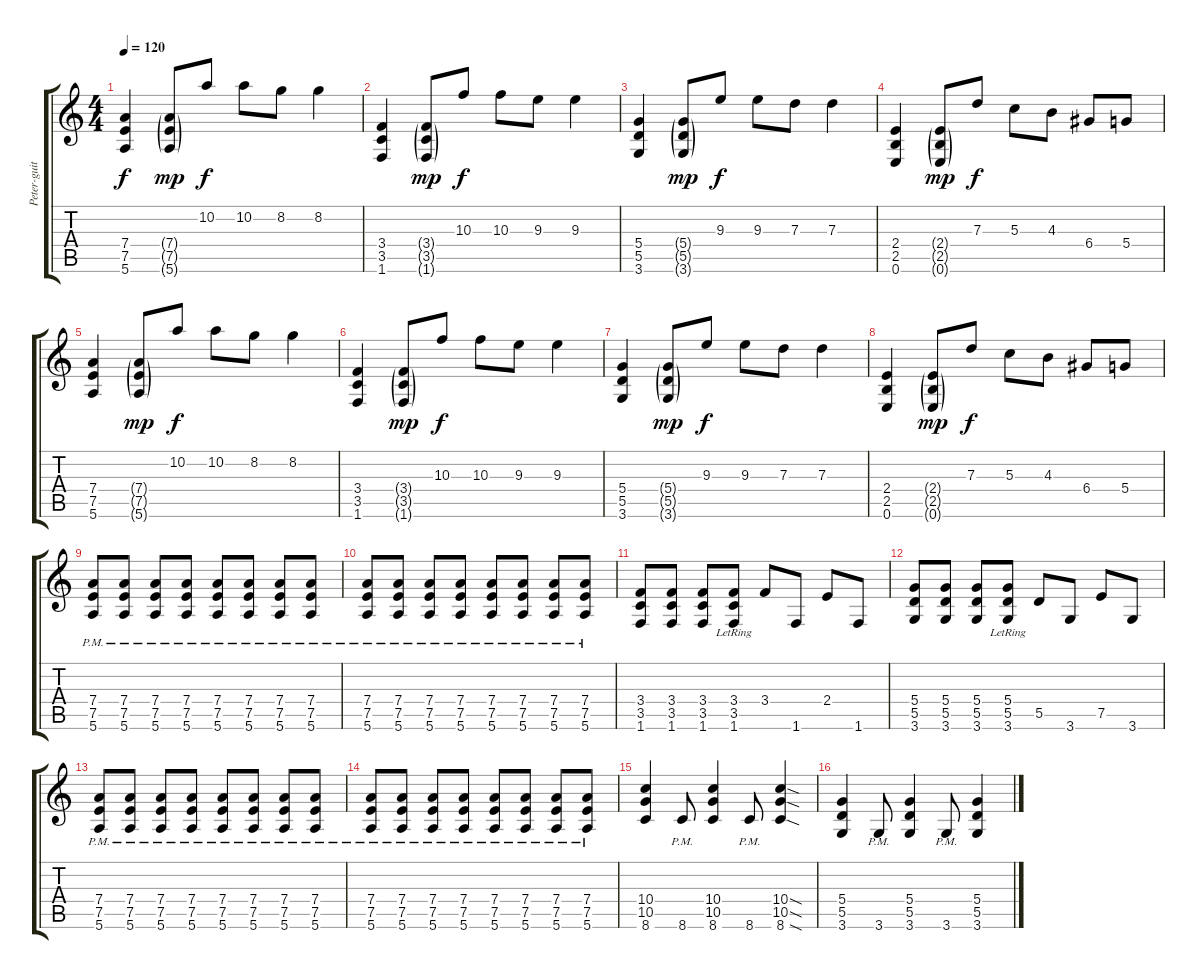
\track ("Peter-guitar" "Peter-guit") {instrument distortionguitar}
\staff {score tabs}
\tuning (E4 B3 G3 D3 A2 E2) {hide}
\ts (4 4)
\tempo 120
\clef g2
\ks c
(7.4 7.5 5.6).4{dy f} (7.4{g} 7.5{g} 5.6{g}).8{dy mp} 10.2.8{dy f} 10.2.8 8.2.8 8.2.4 |
(3.4 3.5 1.6).4 (3.4{g} 3.5{g} 1.6{g}).8{dy mp} 10.3.8{dy f} 10.3.8 9.3.8 9.3.4 |
(5.4 5.5 3.6).4 (5.4{g} 5.5{g} 3.6{g}).8{dy mp} 9.3.8{dy f} 9.3.8 7.3.8 7.3.4 |
(2.4 2.5 0.6).4 (2.4{g} 2.5{g} 0.6{g}).8{dy mp} 7.3.8{dy f} 5.3.8 4.3.8 6.4.8 5.4.8 |
(7.4 7.5 5.6).4 (7.4{g} 7.5{g} 5.6{g}).8{dy mp} 10.2.8{dy f} 10.2.8 8.2.8 8.2.4 |
(3.4 3.5 1.6).4 (3.4{g} 3.5{g} 1.6{g}).8{dy mp} 10.3.8{dy f} 10.3.8 9.3.8 9.3.4 |
(5.4 5.5 3.6).4 (5.4{g} 5.5{g} 3.6{g}).8{dy mp} 9.3.8{dy f} 9.3.8 7.3.8 7.3.4 |
(2.4 2.5 0.6).4 (2.4{g} 2.5{g} 0.6{g}).8{dy mp} 7.3.8{dy f} 5.3.8 4.3.8 6.4.8 5.4.8 |
(7.4{pm} 7.5{pm} 5.6{pm}).8 (7.4{pm} 7.5{pm} 5.6{pm}).8 (7.4{pm} 7.5{pm} 5.6{pm}).8 (7.4{pm} 7.5{pm} 5.6{pm}).8 (7.4{pm} 7.5{pm} 5.6{pm}).8 (7.4{pm} 7.5{pm} 5.6{pm}).8 (7.4{pm} 7.5{pm} 5.6{pm}).8 (7.4{pm} 7.5{pm} 5.6{pm}).8 |
(7.4{pm} 7.5{pm} 5.6{pm}).8 (7.4{pm} 7.5{pm} 5.6{pm}).8 (7.4{pm} 7.5{pm} 5.6{pm}).8 (7.4{pm} 7.5{pm} 5.6{pm}).8 (7.4{pm} 7.5{pm} 5.6{pm}).8 (7.4{pm} 7.5{pm} 5.6{pm}).8 (7.4{pm} 7.5{pm} 5.6{pm}).8 (7.4{pm} 7.5{pm} 5.6{pm}).8 |
(3.4 3.5 1.6).8 (3.4 3.5 1.6).8 (3.4 3.5 1.6).8 (3.4{lr} 3.5{lr} 1.6{lr}).8 3.4.8 1.6.8 2.4.8 1.6.8 |
(5.4 5.5 3.6).8 (5.4 5.5 3.6).8 (5.4 5.5 3.6).8 (5.4{lr} 5.5{lr} 3.6{lr}).8 5.5.8 3.6.8 7.5.8 3.6.8 |
(7.4{pm} 7.5{pm} 5.6{pm}).8 (7.4{pm} 7.5{pm} 5.6{pm}).8 (7.4{pm} 7.5{pm} 5.6{pm}).8 (7.4{pm} 7.5{pm} 5.6{pm}).8 (7.4{pm} 7.5{pm} 5.6{pm}).8 (7.4{pm} 7.5{pm} 5.6{pm}).8 (7.4{pm} 7.5{pm} 5.6{pm}).8 (7.4{pm} 7.5{pm} 5.6{pm}).8 |
(7.4{pm} 7.5{pm} 5.6{pm}).8 (7.4{pm} 7.5{pm} 5.6{pm}).8 (7.4{pm} 7.5{pm} 5.6{pm}).8 (7.4{pm} 7.5{pm} 5.6{pm}).8 (7.4{pm} 7.5{pm} 5.6{pm}).8 (7.4{pm} 7.5{pm} 5.6{pm}).8 (7.4{pm} 7.5{pm} 5.6{pm}).8 (7.4{pm} 7.5{pm} 5.6{pm}).8 |
(10.4 10.5 8.6).4 8.6{pm}.8 (10.4 10.5 8.6).4 8.6{pm}.8 (10.4{sod} 10.5{sod} 8.6{sod}).4 |
(5.4 5.5 3.6).4 3.6{pm}.8 (5.4 5.5 3.6).4 3.6{pm}.8 (5.4 5.5 3.6).4
